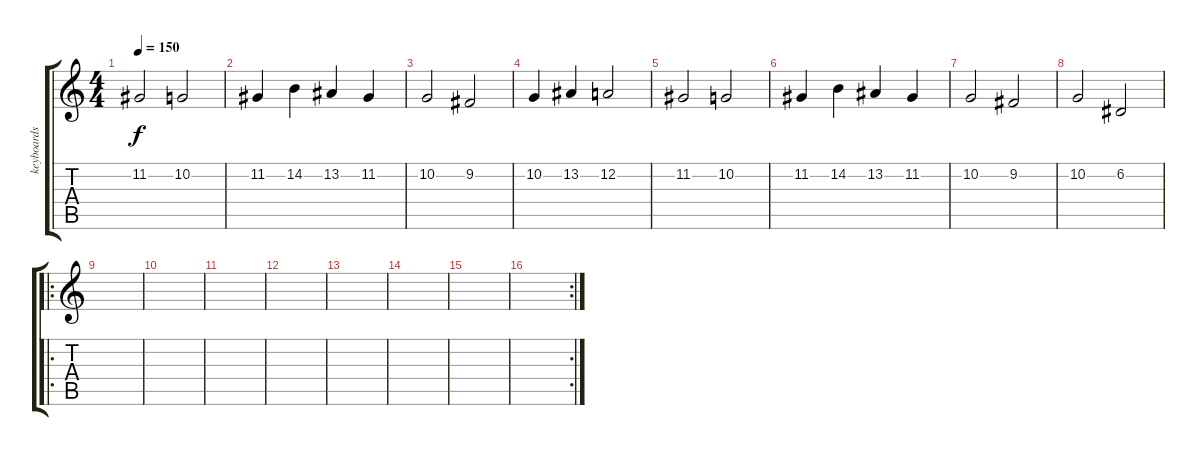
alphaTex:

\track ("keyboards" "keyboards") {instrument choiraahs}
\staff {score tabs}
\tuning (D4 A3 F3 C3 G2 D2) {hide}
\ts (4 4)
\tempo 150
\clef g2
\ks c
11.2.2{dy f} 10.2.2 |
11.2.4 14.2.4 13.2.4 11.2.4 |
10.2.2 9.2.2 |
10.2.4 13.2.4 12.2.2 |
11.2.2 10.2.2 |
11.2.4 14.2.4 13.2.4 11.2.4 |
10.2.2 9.2.2 |
10.2.2 6.2.2 |
\ro
|
|
|
|
|
|
|
\rc 2
